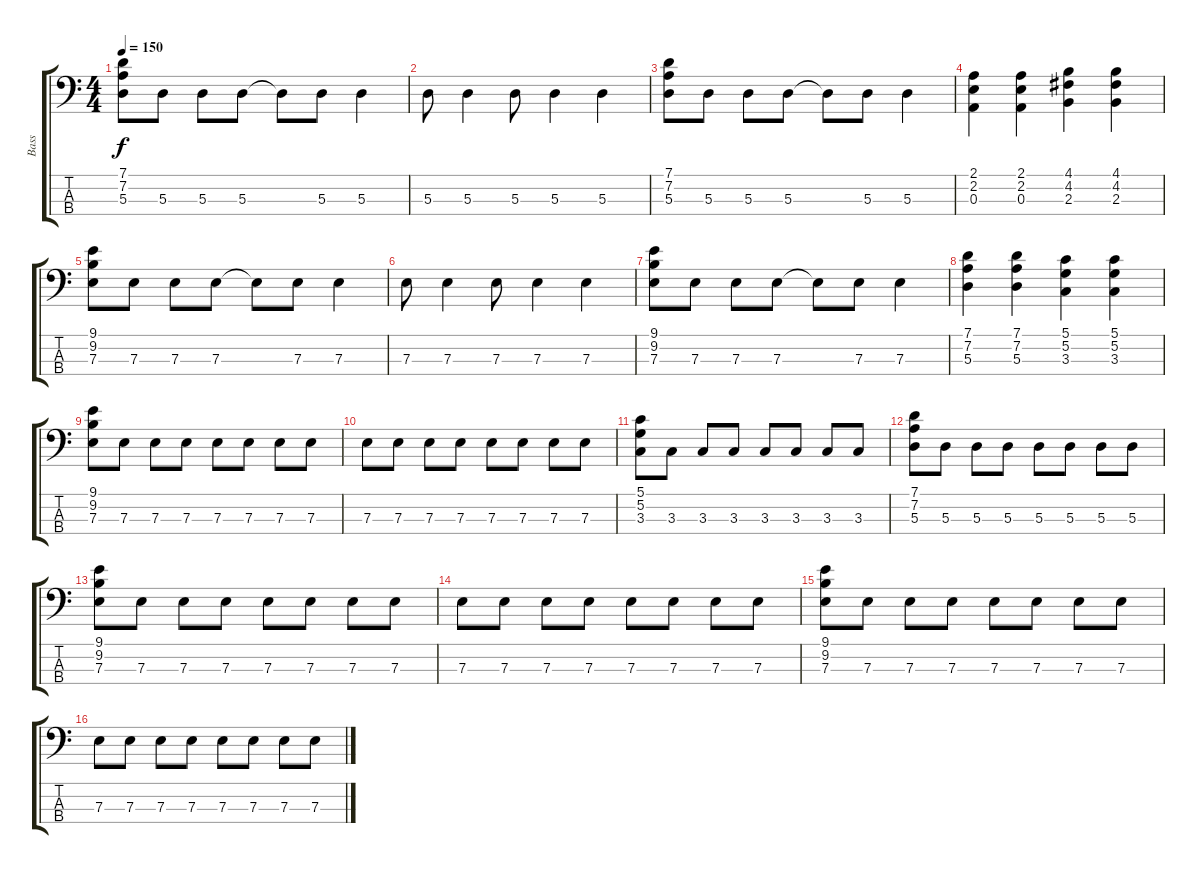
\track ("Bass" "Bass") {instrument electricbassfinger}
\staff {score tabs}
\tuning (G2 D2 A1 E1) {hide}
\ts (4 4)
\tempo 150
\clef f4
\ks c
(7.1 7.2 5.3).8{dy f} 5.3.8 5.3.8 5.3.8 5.3{t}.8 5.3.8 5.3.4 |
5.3.8 5.3.4 5.3.8 5.3.4 5.3.4 |
(7.1 7.2 5.3).8 5.3.8 5.3.8 5.3.8 5.3{t}.8 5.3.8 5.3.4 |
(2.1 2.2 0.3).4 (2.1 2.2 0.3).4 (4.1 4.2 2.3).4 (4.1 4.2 2.3).4 |
(9.1 9.2 7.3).8 7.3.8 7.3.8 7.3.8 7.3{t}.8 7.3.8 7.3.4 |
7.3.8 7.3.4 7.3.8 7.3.4 7.3.4 |
(9.1 9.2 7.3).8 7.3.8 7.3.8 7.3.8 7.3{t}.8 7.3.8 7.3.4 |
(7.1 7.2 5.3).4 (7.1 7.2 5.3).4 (5.1 5.2 3.3).4 (5.1 5.2 3.3).4 |
(9.1 9.2 7.3).8 7.3.8 7.3.8 7.3.8 7.3.8 7.3.8 7.3.8 7.3.8 |
7.3.8 7.3.8 7.3.8 7.3.8 7.3.8 7.3.8 7.3.8 7.3.8 |
(5.1 5.2 3.3).8 3.3.8 3.3.8 3.3.8 3.3.8 3.3.8 3.3.8 3.3.8 |
(7.1 7.2 5.3).8 5.3.8 5.3.8 5.3.8 5.3.8 5.3.8 5.3.8 5.3.8 |
(9.1 9.2 7.3).8 7.3.8 7.3.8 7.3.8 7.3.8 7.3.8 7.3.8 7.3.8 |
7.3.8 7.3.8 7.3.8 7.3.8 7.3.8 7.3.8 7.3.8 7.3.8 |
(9.1 9.2 7.3).8 7.3.8 7.3.8 7.3.8 7.3.8 7.3.8 7.3.8 7.3.8 |
7.3.8 7.3.8 7.3.8 7.3.8 7.3.8 7.3.8 7.3.8 7.3.8
